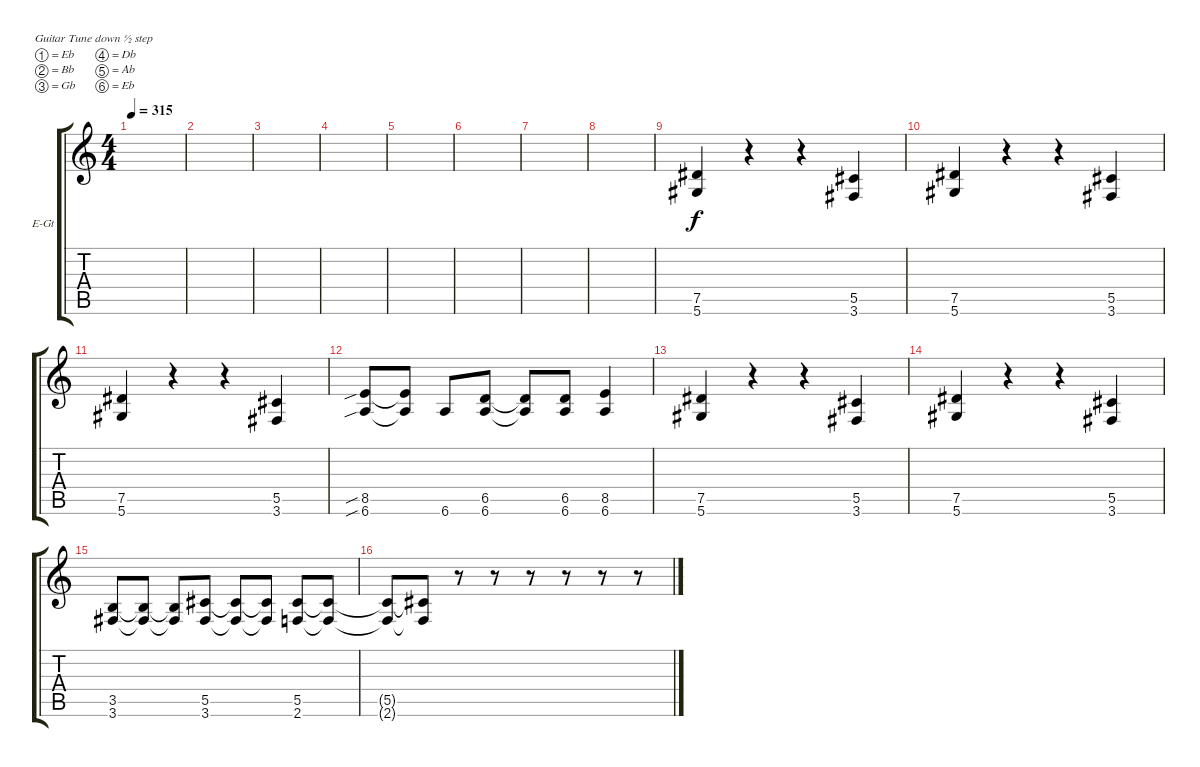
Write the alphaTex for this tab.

\bracketExtendMode groupsimilarinstruments
\firstSystemTrackNameOrientation horizontal
\otherSystemsTrackNameOrientation horizontal
\track ("left" "E-Gt") {instrument distortionguitar}
\staff {score tabs}
\tuning (Eb4 Bb3 Gb3 Db3 Ab2 Eb2)
\ts (4 4)
\tempo 315
\clef g2
\ks c
|
|
|
|
|
|
|
|
(5.6 7.5).4 r.4 r.4 (3.6 5.5).4 |
(5.6 7.5).4 r.4 r.4 (3.6 5.5).4 |
(5.6 7.5).4 r.4 r.4 (3.6 5.5).4 |
(6.6{sib} 8.5{sib}).8 (6.6{t} 8.5{t}).8 6.6.8 (6.5 6.6).8 (6.5{t} 6.6{t}).8 (6.5 6.6).8 (6.6 8.5).4 |
(5.6 7.5).4 r.4 r.4 (3.6 5.5).4 |
(5.6 7.5).4 r.4 r.4 (3.6 5.5).4 |
(3.5 3.6).8 (3.6{t} 3.5{t}).8 (3.6{t} 3.5{t}).8 (3.6 5.5).8 (3.6{t} 5.5{t}).8 (5.5{t} 3.6{t}).8 (2.6 5.5).8 (2.6{t} 5.5{t}).8 |
(2.6{t} 5.5{t}).8 (2.6{t} 5.5{t}).8 r.8 r.8 r.8 r.8 r.8 r.8
